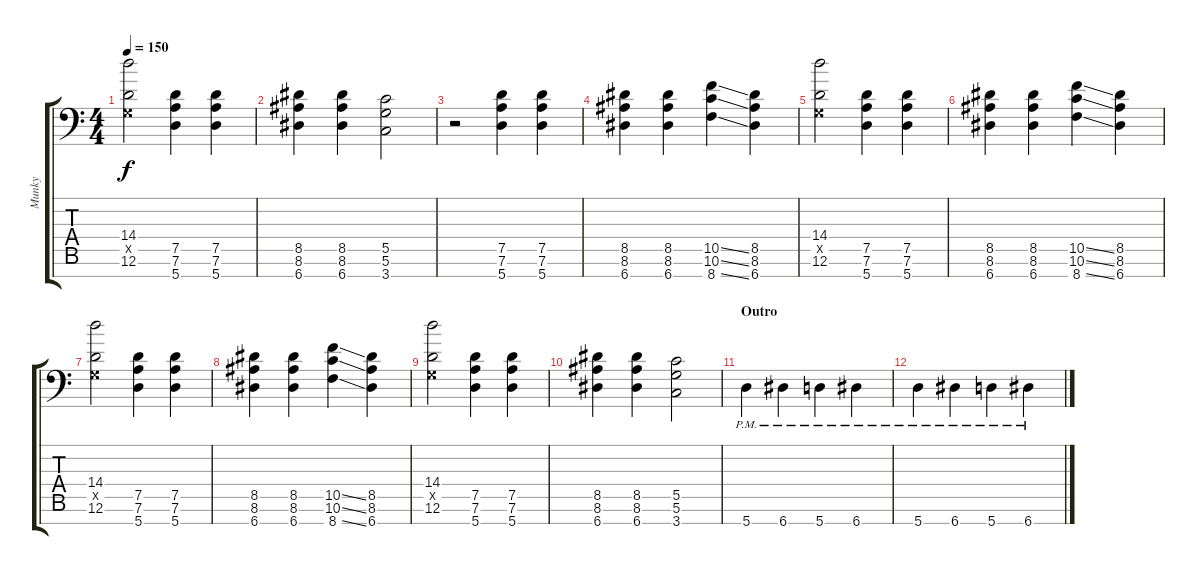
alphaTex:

\track ("Munky" "Munky") {instrument distortionguitar}
\staff {score tabs}
\tuning (D4 A3 F3 C3 G2 D2 A1) {hide}
\ts (4 4)
\tempo 150
\clef f4
\ks c
(14.4 0.5{x} 12.6).2{dy f} (7.5 7.6 5.7).4 (7.5 7.6 5.7).4 |
(8.5 8.6 6.7).4 (8.5 8.6 6.7).4 (5.5 5.6 3.7).2 |
r.2 (7.5 7.6 5.7).4 (7.5 7.6 5.7).4 |
(8.5 8.6 6.7).4 (8.5 8.6 6.7).4 (10.5{ss} 10.6{ss} 8.7{ss}).4 (8.5 8.6 6.7).4 |
(14.4 0.5{x} 12.6).2 (7.5 7.6 5.7).4 (7.5 7.6 5.7).4 |
(8.5 8.6 6.7).4 (8.5 8.6 6.7).4 (10.5{ss} 10.6{ss} 8.7{ss}).4 (8.5 8.6 6.7).4 |
(14.4 0.5{x} 12.6).2 (7.5 7.6 5.7).4 (7.5 7.6 5.7).4 |
(8.5 8.6 6.7).4 (8.5 8.6 6.7).4 (10.5{ss} 10.6{ss} 8.7{ss}).4 (8.5 8.6 6.7).4 |
(14.4 0.5{x} 12.6).2 (7.5 7.6 5.7).4 (7.5 7.6 5.7).4 |
(8.5 8.6 6.7).4 (8.5 8.6 6.7).4 (5.5 5.6 3.7).2 |
\section ("" "Outro")
5.7{pm}.4 6.7{pm}.4 5.7{pm}.4 6.7{pm}.4 |
5.7{pm}.4 6.7{pm}.4 5.7{pm}.4 6.7{pm}.4
